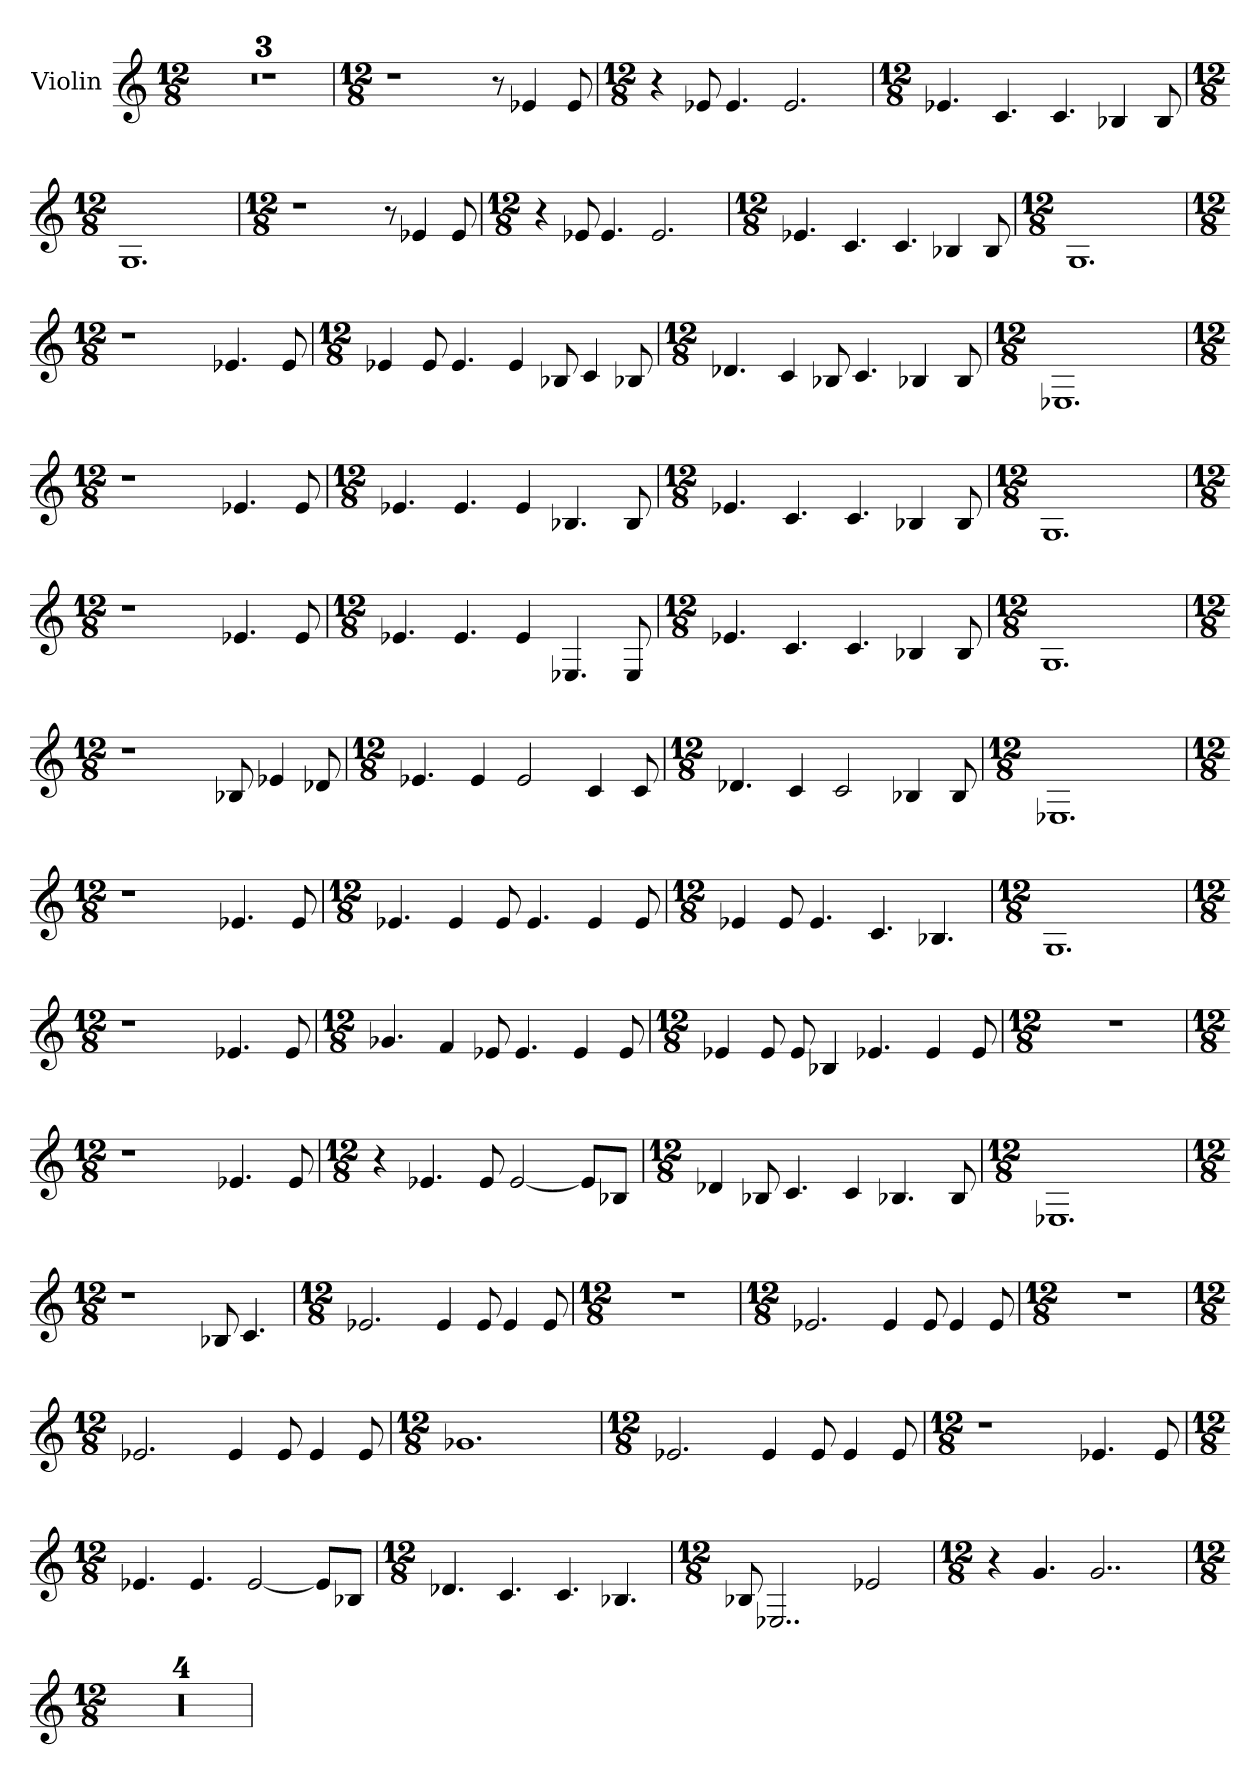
**kern
*part1
*staff1
*I"Violin
*I'Vln
*M12/8
=
1.r
=
*M12/8
1.r
=
*M12/8
1.r
=
*M12/8
1r
8r
4e-X
8e-
=
*M12/8
4r
8e-X
4.e-
2.e-
=
*M12/8
4.e-X
4.c
4.c
4B-X
8B-
=
*M12/8
1.G
=
*M12/8
1r
8r
4e-X
8e-
=
*M12/8
4r
8e-X
4.e-
2.e-
=
*M12/8
4.e-X
4.c
4.c
4B-X
8B-
=
*M12/8
1.G
=
*M12/8
1r
4.e-X
8e-
=
*M12/8
4e-X
8e-
4.e-
4e-
8B-X
4c
8B-X
=
*M12/8
4.d-X
4c
8B-X
4.c
4B-X
8B-
=
*M12/8
1.E-X
=
*M12/8
1r
4.e-X
8e-
=
*M12/8
4.e-X
4.e-
4e-
4.B-X
8B-
=
*M12/8
4.e-X
4.c
4.c
4B-X
8B-
=
*M12/8
1.G
=
*M12/8
1r
4.e-X
8e-
=
*M12/8
4.e-X
4.e-
4e-
4.E-X
8E-
=
*M12/8
4.e-X
4.c
4.c
4B-X
8B-
=
*M12/8
1.G
=
*M12/8
1r
8B-X
4e-X
8d-X
=
*M12/8
4.e-X
4e-
2e-
4c
8c
=
*M12/8
4.d-X
4c
2c
4B-X
8B-
=
*M12/8
1.E-X
=
*M12/8
1r
4.e-X
8e-
=
*M12/8
4.e-X
4e-
8e-
4.e-
4e-
8e-
=
*M12/8
4e-X
8e-
4.e-
4.c
4.B-X
=
*M12/8
1.G
=
*M12/8
1r
4.e-X
8e-
=
*M12/8
4.g-X
4f
8e-X
4.e-
4e-
8e-
=
*M12/8
4e-X
8e-
8e-
4B-X
4.e-X
4e-
8e-
=
*M12/8
1.r
=
*M12/8
1r
4.e-X
8e-
=
*M12/8
4r
4.e-X
8e-
[2e-
8e-L]
8B-XJ
=
*M12/8
4d-X
8B-X
4.c
4c
4.B-X
8B-
=
*M12/8
1.E-X
=
*M12/8
1r
8B-X
4.c
=
*M12/8
2.e-X
4e-
8e-
4e-
8e-
=
*M12/8
1.r
=
*M12/8
2.e-X
4e-
8e-
4e-
8e-
=
*M12/8
1.r
=
*M12/8
2.e-X
4e-
8e-
4e-
8e-
=
*M12/8
1.g-X
=
*M12/8
2.e-X
4e-
8e-
4e-
8e-
=
*M12/8
1r
4.e-X
8e-
=
*M12/8
4.e-X
4.e-
[2e-
8e-L]
8B-XJ
=
*M12/8
4.d-X
4.c
4.c
4.B-X
=
*M12/8
8B-X
2..E-X
2e-X
=
*M12/8
4r
4.g
2..g
=
*M12/8
1.r
=
*M12/8
1.r
=
*M12/8
1.r
=
*M12/8
1.r
=
*-
